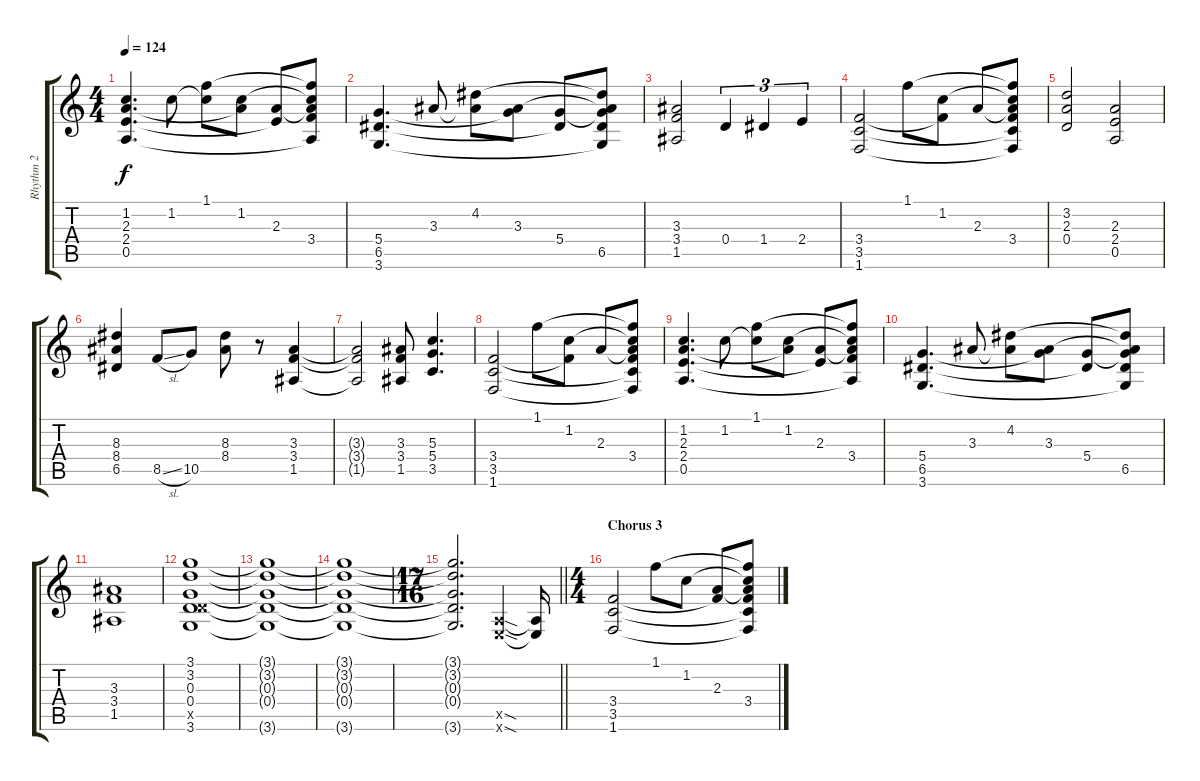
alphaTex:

\track ("Rhythm 2" "Rhythm 2") {instrument distortionguitar}
\staff {score tabs}
\tuning (E4 B3 G3 D3 A2 E2) {hide}
\ts (4 4)
\tempo 124
\clef g2
\ks c
(1.2 2.3 2.4 0.5).4{d dy f} 1.2.8 (1.1 1.2{t}).8 (1.2 2.3{t}).8 (2.3 2.4{t}).8 (1.1{t} 1.2{t} 2.3{t} 3.4 0.5{t}).8 |
(5.4 6.5 3.6).4{d} 3.3.8 (4.2 3.3{t}).8 (3.3 5.4{t}).8 (5.4 6.5{t}).8 (4.2{t} 3.3{t} 5.4{t} 6.5 3.6{t}).8 |
(3.3 3.4 1.5).2 0.4.4{tu (3 2)} 1.4.4{tu (3 2)} 2.4.4{tu (3 2)} |
(3.4 3.5 1.6).2 1.1.8 (1.2 3.4{t}).8 2.3.8 (1.1{t} 1.2{t} 2.3{t} 3.4 3.5{t} 1.6{t}).8 |
(3.2 2.3 0.4).2 (2.3 2.4 0.5).2 |
(8.3 8.4 6.5).4 8.5{sl}.8 10.5.8 (8.3 8.4).8 r.8 (3.3 3.4 1.5).4 |
(3.3{t} 3.4{t} 1.5{t}).2 (3.3 3.4 1.5).8 (5.3 5.4 3.5).4{d} |
(3.4 3.5 1.6).2 1.1.8 (1.2 3.4{t}).8 2.3.8 (1.1{t} 1.2{t} 2.3{t} 3.4 3.5{t} 1.6{t}).8 |
(1.2 2.3 2.4 0.5).4{d} 1.2.8 (1.1 1.2{t}).8 (1.2 2.3{t}).8 (2.3 2.4{t}).8 (1.1{t} 1.2{t} 2.3{t} 3.4 0.5{t}).8 |
(5.4 6.5 3.6).4{d} 3.3.8 (4.2 3.3{t}).8 (3.3 5.4{t}).8 (5.4 6.5{t}).8 (4.2{t} 3.3{t} 5.4{t} 6.5 3.6{t}).8 |
(3.3 3.4 1.5).1 |
(3.1 3.2 0.3 0.4 5.5{x} 3.6).1 |
(3.1{t} 3.2{t} 0.3{t} 0.4{t} 3.6{t}).1 |
(3.1{t} 3.2{t} 0.3{t} 0.4{t} 3.6{t}).1 |
\ts (17 16)
\barLineRight lightlight
(3.1{t} 3.2{t} 0.3{t} 0.4{t} 3.6{t}).2{d} (0.5{sod x} 0.6{sod x}).4 (0.5{t} 0.6{t}).16 |
\ts (4 4)
\section ("" "Chorus 3")
(3.4 3.5 1.6).2 1.1.8 1.2.8 (2.3 3.4{t}).8 (1.1{t} 1.2{t} 2.3{t} 3.4 3.5{t} 1.6{t}).8
